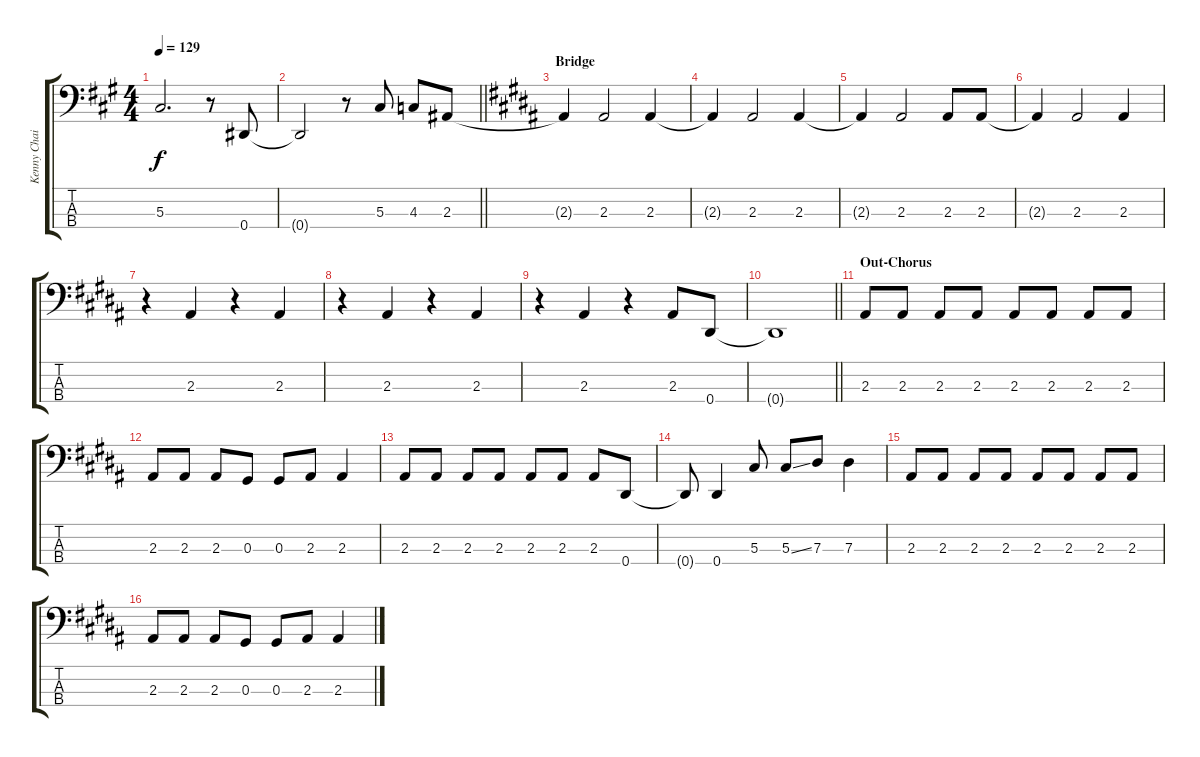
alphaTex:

\track ("Kenny Chaisson" "Kenny Chai") {instrument electricbasspick}
\staff {score tabs}
\tuning (Gb2 Db2 Ab1 Eb1) {hide}
\ts (4 4)
\tempo 129
\clef f4
\ks a
5.3{t}.2{d dy f} r.8 0.4.8 |
\barLineRight lightlight
0.4{t}.2 r.8 5.3.8 4.3.8 2.3.8 |
\section ("" "Bridge")
\ks b
2.3{t}.4 2.3.2 2.3.4 |
2.3{t}.4 2.3.2 2.3.4 |
2.3{t}.4 2.3.2 2.3.8 2.3.8 |
2.3{t}.4 2.3.2 2.3.4 |
r.4 2.3.4 r.4 2.3.4 |
r.4 2.3.4 r.4 2.3.4 |
r.4 2.3.4 r.4 2.3.8 0.4.8 |
\barLineRight lightlight
0.4{t}.1 |
\section ("" "Out-Chorus")
2.3.8 2.3.8 2.3.8 2.3.8 2.3.8 2.3.8 2.3.8 2.3.8 |
2.3.8 2.3.8 2.3.8 0.3.8 0.3.8 2.3.8 2.3.4 |
2.3.8 2.3.8 2.3.8 2.3.8 2.3.8 2.3.8 2.3.8 0.4.8 |
0.4{t}.8 0.4.4 5.3.8 5.3{ss}.8 7.3.8 7.3.4 |
2.3.8 2.3.8 2.3.8 2.3.8 2.3.8 2.3.8 2.3.8 2.3.8 |
2.3.8 2.3.8 2.3.8 0.3.8 0.3.8 2.3.8 2.3.4
